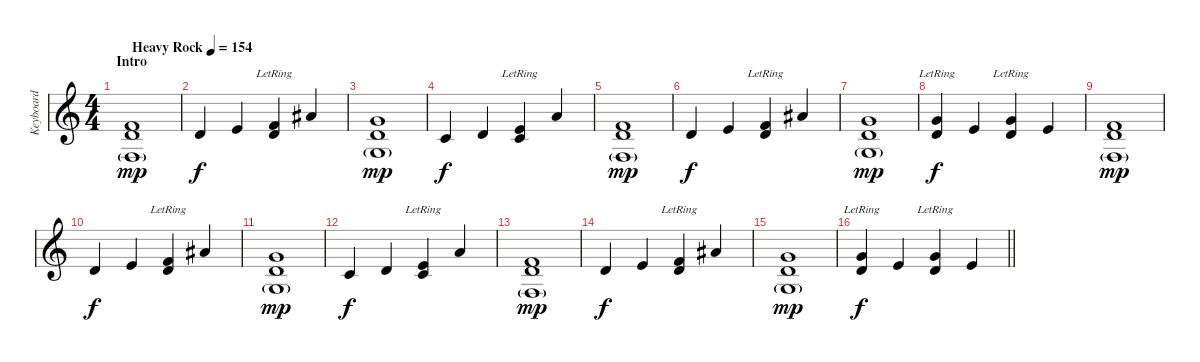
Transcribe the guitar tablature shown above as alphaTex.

\track ("Keyboard" "Keyboard") {instrument acousticgrandpiano}
\staff {score}
\tuning (D4 A3 F3 C3 G2 C2) {hide}
\ts (4 4)
\section ("" "Intro")
\tempo (154 "Heavy Rock")
\clef g2
\ks c
(12.3 14.4 10.5{g}).1{dy mp instrument acousticgrandpiano} |
9.3.4{dy f} 11.3.4 (12.3{lr} 14.4{lr}).4 13.2.4 |
(14.3 14.4 12.5{g}).1{dy mp} |
7.3.4{dy f} 9.3.4 (11.3{lr} 12.4{lr}).4 12.2.4 |
(12.3 14.4 10.5{g}).1{dy mp} |
9.3.4{dy f} 11.3.4 (12.3{lr} 14.4{lr}).4 13.2.4 |
(14.3 14.4 12.5{g}).1{dy mp} |
(14.3 14.4{lr}).4{dy f} 11.3.4 (14.3 14.4{lr}).4 11.3.4 |
(12.3 14.4 10.5{g}).1{dy mp} |
9.3.4{dy f} 11.3.4 (12.3{lr} 14.4{lr}).4 13.2.4 |
(14.3 14.4 12.5{g}).1{dy mp} |
7.3.4{dy f} 9.3.4 (11.3{lr} 12.4{lr}).4 12.2.4 |
(12.3 14.4 10.5{g}).1{dy mp} |
9.3.4{dy f} 11.3.4 (12.3{lr} 14.4{lr}).4 13.2.4 |
(14.3 14.4 12.5{g}).1{dy mp} |
\barLineRight lightlight
(14.3 14.4{lr}).4{dy f} 11.3.4 (14.3 14.4{lr}).4 11.3.4
